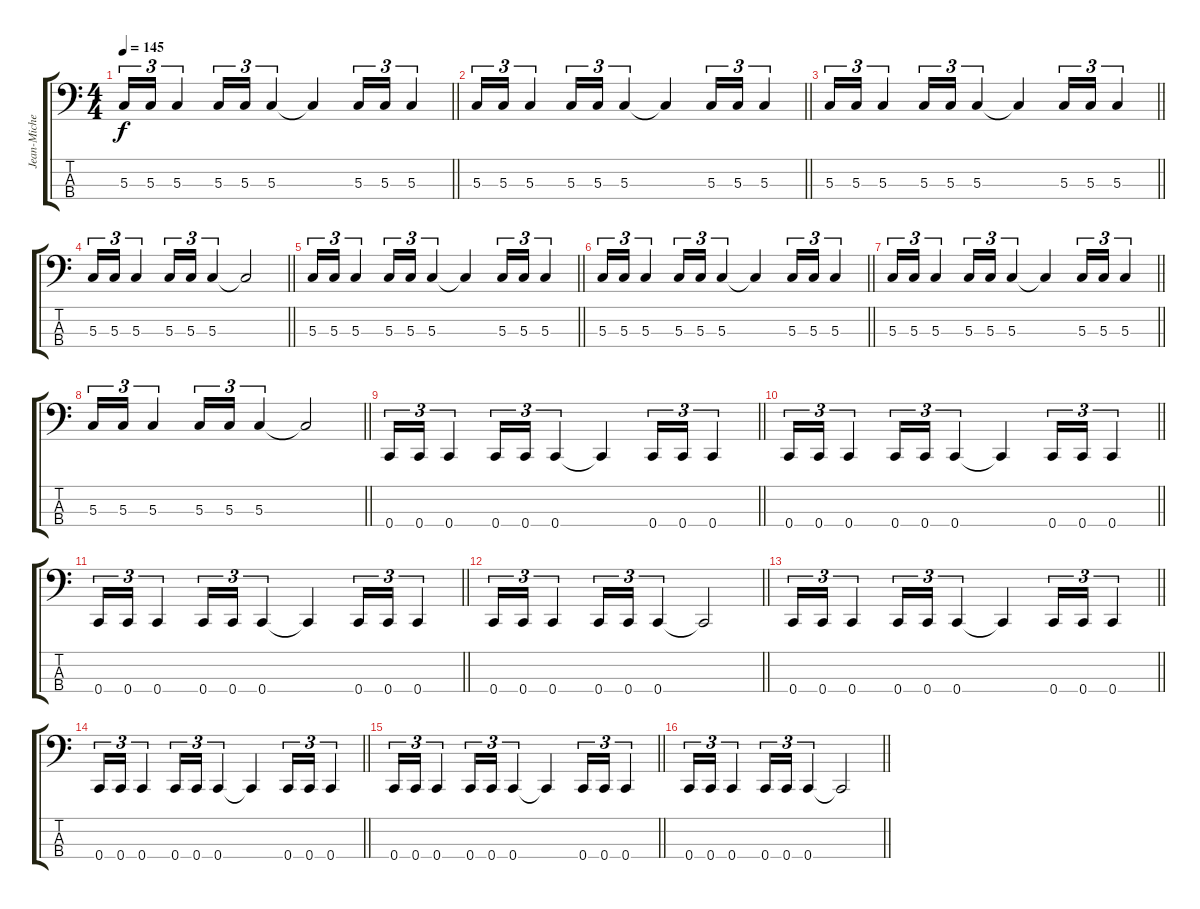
\track ("Jean-Michel Labadie" "Jean-Miche") {instrument electricbasspick}
\staff {score tabs}
\tuning (F2 C2 G1 C1) {hide}
\ts (4 4)
\tempo 145
\clef f4
\barLineRight lightlight
\ks c
5.3.16{tu (3 2) dy f volume 8} 5.3.16{tu (3 2)} 5.3.4{tu (3 2)} 5.3.16{tu (3 2)} 5.3.16{tu (3 2)} 5.3.4{tu (3 2)} 5.3{t}.4 5.3.16{tu (3 2)} 5.3.16{tu (3 2)} 5.3.4{tu (3 2)} |
\barLineRight lightlight
5.3.16{tu (3 2)} 5.3.16{tu (3 2)} 5.3.4{tu (3 2)} 5.3.16{tu (3 2)} 5.3.16{tu (3 2)} 5.3.4{tu (3 2)} 5.3{t}.4 5.3.16{tu (3 2)} 5.3.16{tu (3 2)} 5.3.4{tu (3 2)} |
\barLineRight lightlight
5.3.16{tu (3 2)} 5.3.16{tu (3 2)} 5.3.4{tu (3 2)} 5.3.16{tu (3 2)} 5.3.16{tu (3 2)} 5.3.4{tu (3 2)} 5.3{t}.4 5.3.16{tu (3 2)} 5.3.16{tu (3 2)} 5.3.4{tu (3 2)} |
\barLineRight lightlight
5.3.16{tu (3 2)} 5.3.16{tu (3 2)} 5.3.4{tu (3 2)} 5.3.16{tu (3 2)} 5.3.16{tu (3 2)} 5.3.4{tu (3 2)} 5.3{t}.2 |
\barLineRight lightlight
5.3.16{tu (3 2) volume 6} 5.3.16{tu (3 2)} 5.3.4{tu (3 2)} 5.3.16{tu (3 2)} 5.3.16{tu (3 2)} 5.3.4{tu (3 2)} 5.3{t}.4 5.3.16{tu (3 2)} 5.3.16{tu (3 2)} 5.3.4{tu (3 2)} |
\barLineRight lightlight
5.3.16{tu (3 2)} 5.3.16{tu (3 2)} 5.3.4{tu (3 2)} 5.3.16{tu (3 2)} 5.3.16{tu (3 2)} 5.3.4{tu (3 2)} 5.3{t}.4 5.3.16{tu (3 2)} 5.3.16{tu (3 2)} 5.3.4{tu (3 2)} |
\barLineRight lightlight
5.3.16{tu (3 2)} 5.3.16{tu (3 2)} 5.3.4{tu (3 2)} 5.3.16{tu (3 2)} 5.3.16{tu (3 2)} 5.3.4{tu (3 2)} 5.3{t}.4 5.3.16{tu (3 2)} 5.3.16{tu (3 2)} 5.3.4{tu (3 2)} |
\barLineRight lightlight
5.3.16{tu (3 2)} 5.3.16{tu (3 2)} 5.3.4{tu (3 2)} 5.3.16{tu (3 2)} 5.3.16{tu (3 2)} 5.3.4{tu (3 2)} 5.3{t}.2 |
\barLineRight lightlight
0.4.16{tu (3 2) volume 12} 0.4.16{tu (3 2)} 0.4.4{tu (3 2)} 0.4.16{tu (3 2)} 0.4.16{tu (3 2)} 0.4.4{tu (3 2)} 0.4{t}.4 0.4.16{tu (3 2)} 0.4.16{tu (3 2)} 0.4.4{tu (3 2)} |
\barLineRight lightlight
0.4.16{tu (3 2)} 0.4.16{tu (3 2)} 0.4.4{tu (3 2)} 0.4.16{tu (3 2)} 0.4.16{tu (3 2)} 0.4.4{tu (3 2)} 0.4{t}.4 0.4.16{tu (3 2)} 0.4.16{tu (3 2)} 0.4.4{tu (3 2)} |
\barLineRight lightlight
0.4.16{tu (3 2)} 0.4.16{tu (3 2)} 0.4.4{tu (3 2)} 0.4.16{tu (3 2)} 0.4.16{tu (3 2)} 0.4.4{tu (3 2)} 0.4{t}.4 0.4.16{tu (3 2)} 0.4.16{tu (3 2)} 0.4.4{tu (3 2)} |
\barLineRight lightlight
0.4.16{tu (3 2)} 0.4.16{tu (3 2)} 0.4.4{tu (3 2)} 0.4.16{tu (3 2)} 0.4.16{tu (3 2)} 0.4.4{tu (3 2)} 0.4{t}.2 |
\barLineRight lightlight
0.4.16{tu (3 2)} 0.4.16{tu (3 2)} 0.4.4{tu (3 2)} 0.4.16{tu (3 2)} 0.4.16{tu (3 2)} 0.4.4{tu (3 2)} 0.4{t}.4 0.4.16{tu (3 2)} 0.4.16{tu (3 2)} 0.4.4{tu (3 2)} |
\barLineRight lightlight
0.4.16{tu (3 2)} 0.4.16{tu (3 2)} 0.4.4{tu (3 2)} 0.4.16{tu (3 2)} 0.4.16{tu (3 2)} 0.4.4{tu (3 2)} 0.4{t}.4 0.4.16{tu (3 2)} 0.4.16{tu (3 2)} 0.4.4{tu (3 2)} |
\barLineRight lightlight
0.4.16{tu (3 2)} 0.4.16{tu (3 2)} 0.4.4{tu (3 2)} 0.4.16{tu (3 2)} 0.4.16{tu (3 2)} 0.4.4{tu (3 2)} 0.4{t}.4 0.4.16{tu (3 2)} 0.4.16{tu (3 2)} 0.4.4{tu (3 2)} |
\barLineRight lightlight
0.4.16{tu (3 2)} 0.4.16{tu (3 2)} 0.4.4{tu (3 2)} 0.4.16{tu (3 2)} 0.4.16{tu (3 2)} 0.4.4{tu (3 2)} 0.4{t}.2
